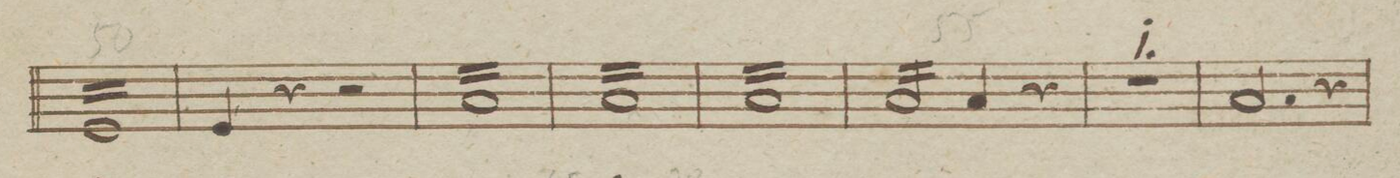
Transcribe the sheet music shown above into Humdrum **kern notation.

**kern	**dynam
*I"Timpani in Es. et B.	*
*clefF4	*
*k[b-e-a-]	*
*met(c)	*
*M4/4	*
16GG/LL	.
16GG/	.
16GG/	.
16GG/	.
16GG/	.
16GG/	.
16GG/	.
16GG/	.
16GG/	.
16GG/	.
16GG/	.
16GG/	.
16GG/	.
16GG/	.
16GG/	.
16GG/JJ	.
=51	=51
4GG/	.
4r	.
2r	.
=52	=52
16C/LL	.
16C/	.
16C/	.
16C/	.
16C/	.
16C/	.
16C/	.
16C/	.
16C/	.
16C/	.
16C/	.
16C/	.
16C/	.
16C/	.
16C/	.
16C/JJ	.
=53	=53
16C/LL	.
16C/	.
16C/	.
16C/	.
16C/	.
16C/	.
16C/	.
16C/	.
16C/	.
16C/	.
16C/	.
16C/	.
16C/	.
16C/	.
16C/	.
16C/JJ	.
=54	=54
16C/LL	.
16C/	.
16C/	.
16C/	.
16C/	.
16C/	.
16C/	.
16C/	.
16C/	.
16C/	.
16C/	.
16C/	.
16C/	.
16C/	.
16C/	.
16C/JJ	.
=55	=55
16C/LL	.
16C/	.
16C/	.
16C/	.
16C/	.
16C/	.
16C/	.
16C/JJ	.
4C/	.
4r	.
=56	=56
1r	.
=57	=57
2.C/	.
4r	.
=58	=58
*-	*-
